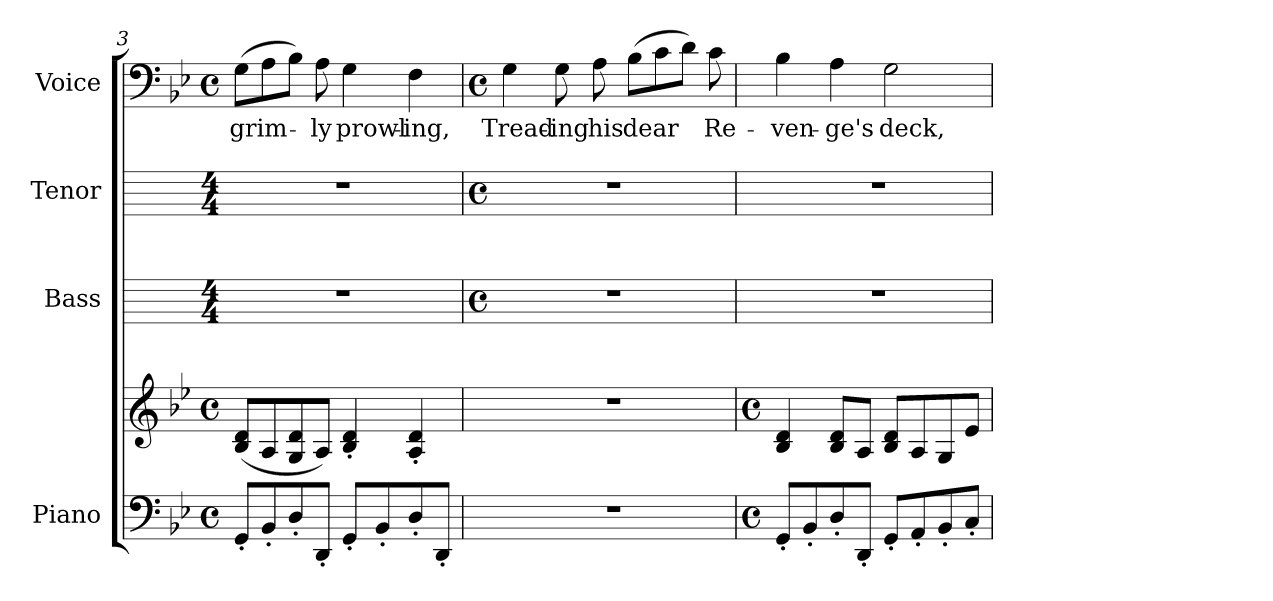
**kern	**kern	**kern	**kern	**kern	**text
*part4	*part4	*part3	*part2	*part1	*part1
*staff5	*staff4	*staff3	*staff2	*staff1	*staff1
*I"Piano	*	*I"Bass	*I"Tenor	*I"Voice	*
*	*	*I'B	*I'T	*	*
*clefF4	*clefG2	*	*	*clefF4	*
*k[b-e-]	*k[b-e-]	*	*	*k[b-e-]	*
*B-:	*B-:	*	*	*B-:	*
*M4/4	*M4/4	*M4/4	*M4/4	*M4/4	*
*met(c)	*met(c)	*	*	*met(c)	*
=3	=3	=3	=3	=3	=3
!	!	!	!	!	!LO:LY:b
8GG'L	(<8B- 8dL	1r	1r	(>8GL	grim-
8BB-'	8A	.	.	8A	.
8D'	8G 8d	.	.	8B-J)	.
!	!	!	!	!	!LO:LY:b
8DD'J	8AJ)	.	.	8A	ly
!	!	!	!	!	!LO:LY:b
8GG'L	4B-' 4d'	.	.	4G	prowl-
8BB-'	.	.	.	.	.
!	!	!	!	!	!LO:LY:b
8D'	4A' 4d'	.	.	4F	-ing,
8DD'J	.	.	.	.	.
!!LO:LB:g=z
=4	=4	=4	=4	=4	=4
*	*	*M4/4	*M4/4	*M4/4	*
*	*	*met(c)	*met(c)	*met(c)	*
!	!	!	!	!	!LO:LY:b
1r	1r	1r	1r	4G	Tread-
!	!	!	!	!	!LO:LY:b
.	.	.	.	8G	-ing
!	!	!	!	!	!LO:LY:b
.	.	.	.	8A	his
!	!	!	!	!	!LO:LY:b
.	.	.	.	(>8B-L	dear
.	.	.	.	8c	.
.	.	.	.	8dJ)	.
!	!	!	!	!	!LO:LY:b
.	.	.	.	8c	Re-
!!LO:LB:g=z
=5	=5	=5	=5	=5	=5
*M4/4	*M4/4	*	*	*	*
*met(c)	*met(c)	*	*	*	*
!	!	!	!	!	!LO:LY:b
8GG'L	4B- 4d	1r	1r	4B-	-ven-
8BB-'	.	.	.	.	.
!	!	!	!	!	!LO:LY:b
8D'	8B- 8dL	.	.	4A	-ge's
8DD'J	8AJ	.	.	.	.
!	!	!	!	!	!LO:LY:b
8GG'L	8B- 8dL	.	.	2G	deck,
8AA'	8A	.	.	.	.
8BB-'	8G	.	.	.	.
8C'J	8e-J	.	.	.	.
=	=	=	=	=	=
*-	*-	*-	*-	*-	*-
